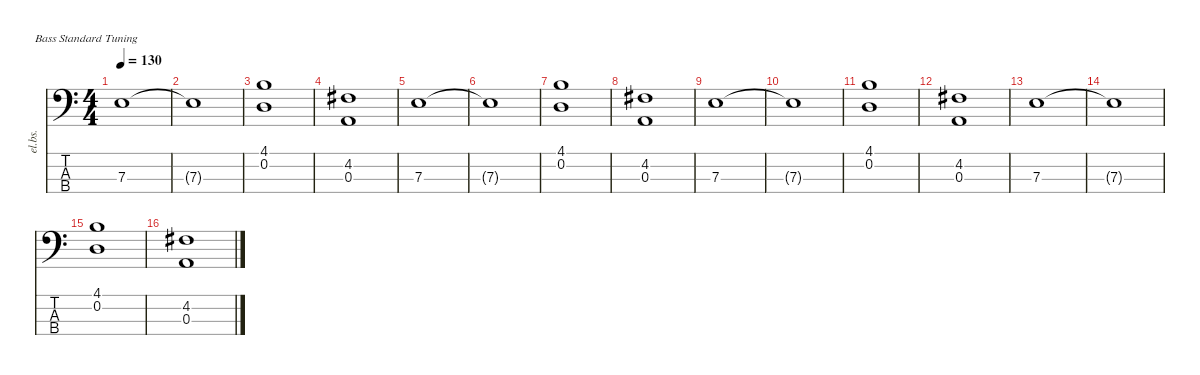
\defaultSystemsLayout 4
\hideDynamics
\bracketExtendMode nobrackets
\otherSystemsTrackNameOrientation horizontal
\track ("Lead Cliff I" "el.bs.") {instrument electricbassfinger}
\staff {score tabs}
\tuning (G2 D2 A1 E1)
\ts (4 4)
\beaming (8 2 2 2 2)
\tempo 130
\clef f4
\ks c
7.3.1{dy f instrument lead1square beam Down} |
7.3{t}.1{beam Down} |
(4.1 0.2).1{beam Down} |
(4.2{acc #} 0.3).1{beam Up} |
7.3.1{beam Down} |
7.3{t}.1{beam Down} |
(4.1 0.2).1{beam Down} |
(4.2{acc #} 0.3).1{beam Up} |
7.3.1{beam Down} |
7.3{t}.1{beam Down} |
(4.1 0.2).1{beam Down} |
(4.2{acc #} 0.3).1{beam Up} |
7.3.1{beam Down} |
7.3{t}.1{beam Down} |
(4.1 0.2).1{beam Down} |
(4.2{acc #} 0.3).1{beam Up}
